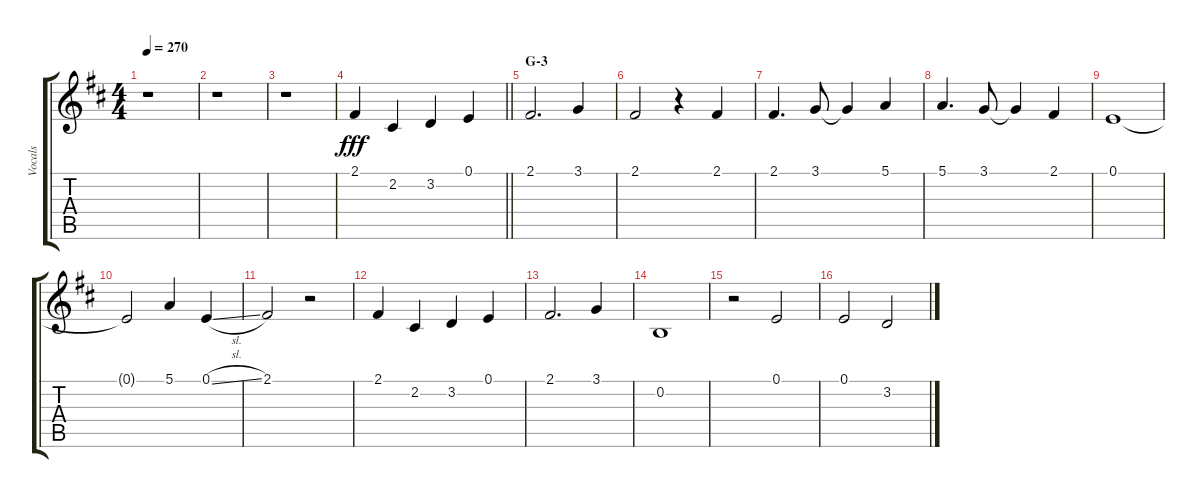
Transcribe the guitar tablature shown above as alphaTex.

\track ("Vocals" "Vocals") {instrument voiceoohs}
\staff {score tabs}
\tuning (E4 B3 G3 D3 A2 E2) {hide}
\ts (4 4)
\tempo 270
\clef g2
\ks d
r.1{dy fff} |
r.1 |
r.1 |
\barLineRight lightlight
2.1.4 2.2.4 3.2.4 0.1.4 |
\section ("" "G-3")
2.1.2{d} 3.1.4 |
2.1.2 r.4 2.1.4 |
2.1.4{d} 3.1.8 3.1{t}.4 5.1.4 |
5.1.4{d} 3.1.8 3.1{t}.4 2.1.4 |
0.1.1 |
0.1{t}.2 5.1.4 0.1{sl}.4 |
2.1.2 r.2 |
2.1.4 2.2.4 3.2.4 0.1.4 |
2.1.2{d} 3.1.4 |
0.2.1 |
r.2 0.1.2 |
0.1.2 3.2.2
